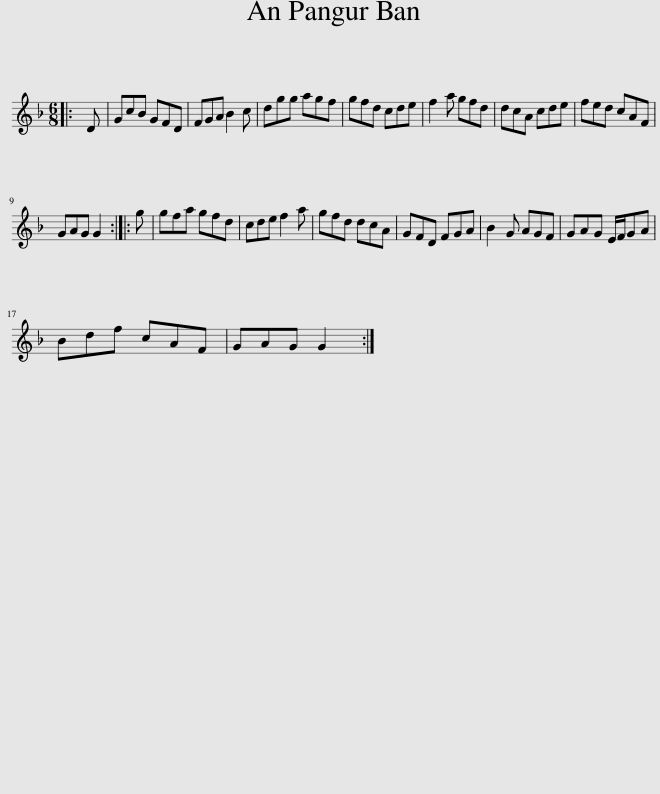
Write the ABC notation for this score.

X:1
L:1/8
M:6/8
I:linebreak $
K:F
V:1 treble
V:1
|: D | GcB GFD | FGA B2 c | dgg agf | gfd cde | %5
 f2 a gfd | dcA cde | fed cAF |$ GAG G2 :: g | %10
 gfa gfd | cde f2 a | gfd dcA | GFD FGA | B2 G AGF | %15
 GAG E/F/GA |$ Bdf cAF | GAG G2 :| %18
